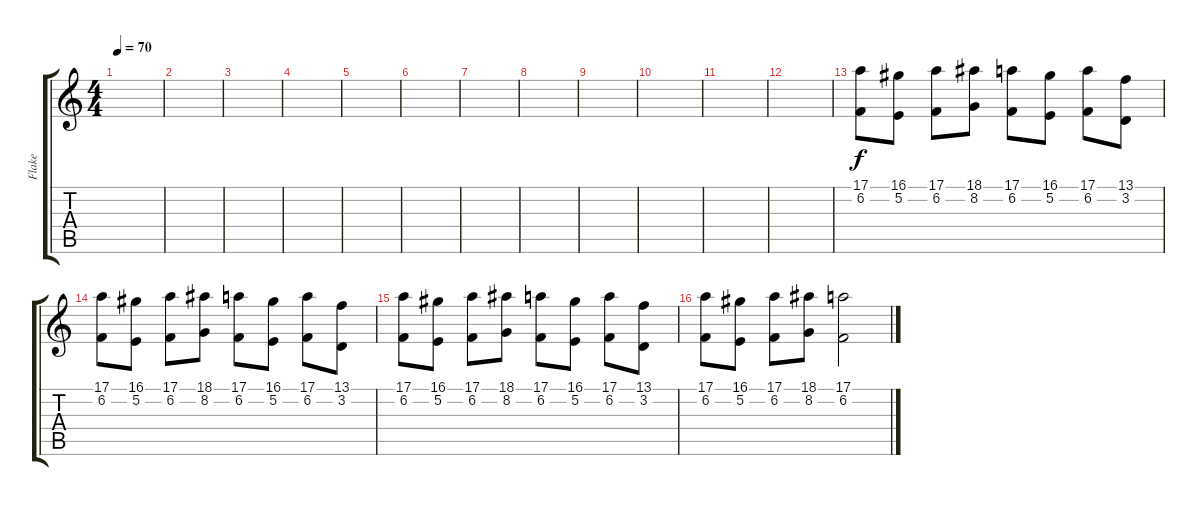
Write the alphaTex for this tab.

\track ("Flake" "Flake") {instrument acousticgrandpiano}
\staff {score tabs}
\tuning (E4 B3 G3 D3 A2 E2) {hide}
\ts (4 4)
\tempo 70
\clef g2
\ks c
|
|
|
|
|
|
|
|
|
|
|
|
(17.1 6.2).8 (16.1 5.2).8 (17.1 6.2).8 (18.1 8.2).8 (17.1 6.2).8 (16.1 5.2).8 (17.1 6.2).8 (13.1 3.2).8 |
(17.1 6.2).8 (16.1 5.2).8 (17.1 6.2).8 (18.1 8.2).8 (17.1 6.2).8 (16.1 5.2).8 (17.1 6.2).8 (13.1 3.2).8 |
(17.1 6.2).8 (16.1 5.2).8 (17.1 6.2).8 (18.1 8.2).8 (17.1 6.2).8 (16.1 5.2).8 (17.1 6.2).8 (13.1 3.2).8 |
(17.1 6.2).8 (16.1 5.2).8 (17.1 6.2).8 (18.1 8.2).8 (17.1 6.2).2
